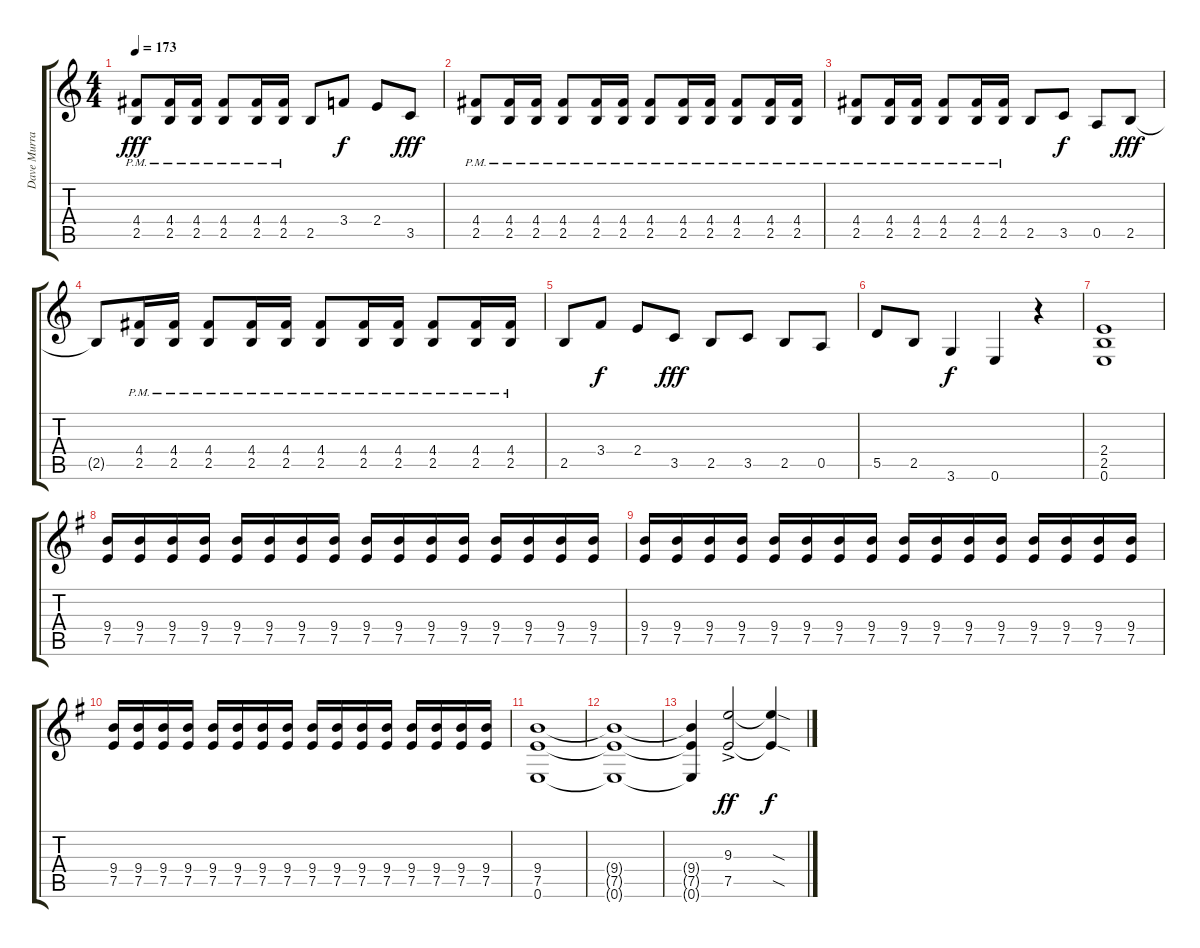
\track ("Dave Murray" "Dave Murra") {instrument overdrivenguitar}
\staff {score tabs}
\tuning (E4 B3 G3 D3 A2 E2) {hide}
\ts (4 4)
\tempo 173
\clef g2
\ks c
(4.4{pm} 2.5{pm}).8{dy fff} (4.4{pm} 2.5{pm}).16 (4.4{pm} 2.5{pm}).16 (4.4{pm} 2.5{pm}).8 (4.4{pm} 2.5{pm}).16 (4.4{pm} 2.5{pm}).16 2.5.8 3.4.8{dy f} 2.4.8 3.5.8{dy fff} |
(4.4{pm} 2.5{pm}).8 (4.4{pm} 2.5{pm}).16 (4.4{pm} 2.5{pm}).16 (4.4{pm} 2.5{pm}).8 (4.4{pm} 2.5{pm}).16 (4.4{pm} 2.5{pm}).16 (4.4{pm} 2.5{pm}).8 (4.4{pm} 2.5{pm}).16 (4.4{pm} 2.5{pm}).16 (4.4{pm} 2.5{pm}).8 (4.4{pm} 2.5{pm}).16 (4.4{pm} 2.5{pm}).16 |
(4.4{pm} 2.5{pm}).8 (4.4{pm} 2.5{pm}).16 (4.4{pm} 2.5{pm}).16 (4.4{pm} 2.5{pm}).8 (4.4{pm} 2.5{pm}).16 (4.4{pm} 2.5{pm}).16 2.5.8 3.5.8{dy f} 0.5.8 2.5.8{dy fff} |
2.5{t}.8 (4.4{pm} 2.5{pm}).16 (4.4{pm} 2.5{pm}).16 (4.4{pm} 2.5{pm}).8 (4.4{pm} 2.5{pm}).16 (4.4{pm} 2.5{pm}).16 (4.4{pm} 2.5{pm}).8 (4.4{pm} 2.5{pm}).16 (4.4{pm} 2.5{pm}).16 (4.4{pm} 2.5{pm}).8 (4.4{pm} 2.5{pm}).16 (4.4{pm} 2.5{pm}).16 |
2.5.8 3.4.8{dy f} 2.4.8 3.5.8{dy fff} 2.5.8 3.5.8 2.5.8 0.5.8 |
5.5.8 2.5.8 3.6.4{dy f} 0.6.4 r.4 |
(2.4 2.5 0.6).1 |
\ks g
(9.4 7.5).16 (9.4 7.5).16 (9.4 7.5).16 (9.4 7.5).16 (9.4 7.5).16 (9.4 7.5).16 (9.4 7.5).16 (9.4 7.5).16 (9.4 7.5).16 (9.4 7.5).16 (9.4 7.5).16 (9.4 7.5).16 (9.4 7.5).16 (9.4 7.5).16 (9.4 7.5).16 (9.4 7.5).16 |
(9.4 7.5).16 (9.4 7.5).16 (9.4 7.5).16 (9.4 7.5).16 (9.4 7.5).16 (9.4 7.5).16 (9.4 7.5).16 (9.4 7.5).16 (9.4 7.5).16 (9.4 7.5).16 (9.4 7.5).16 (9.4 7.5).16 (9.4 7.5).16 (9.4 7.5).16 (9.4 7.5).16 (9.4 7.5).16 |
(9.4 7.5).16 (9.4 7.5).16 (9.4 7.5).16 (9.4 7.5).16 (9.4 7.5).16 (9.4 7.5).16 (9.4 7.5).16 (9.4 7.5).16 (9.4 7.5).16 (9.4 7.5).16 (9.4 7.5).16 (9.4 7.5).16 (9.4 7.5).16 (9.4 7.5).16 (9.4 7.5).16 (9.4 7.5).16 |
(9.4 7.5 0.6).1 |
(9.4{t} 7.5{t} 0.6{t}).1 |
(9.4{t} 7.5{t} 0.6{t}).4 (9.3{ac} 7.5{ac}).2{dy ff} (9.3{sod t} 7.5{sod t}).4{dy f}
